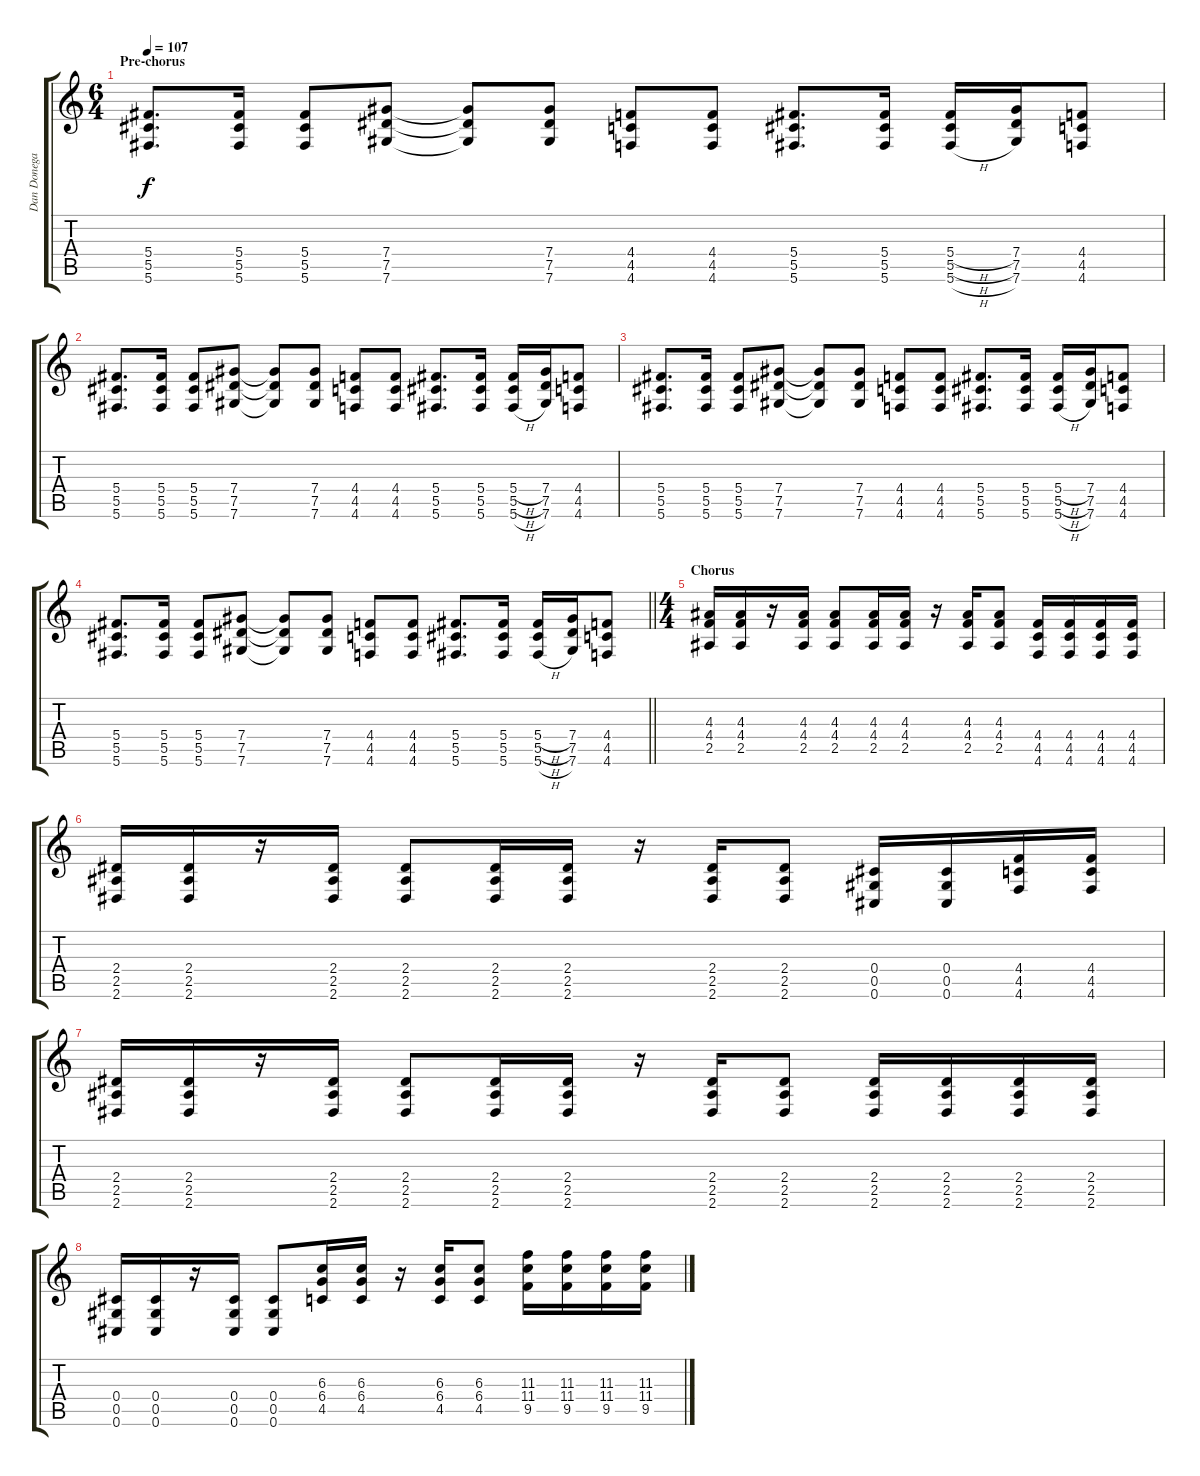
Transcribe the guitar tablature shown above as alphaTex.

\track ("Dan Donegan 2" "Dan Donega") {instrument distortionguitar}
\staff {score tabs}
\tuning (Eb4 Bb3 Gb3 Db3 Ab2 Db2) {hide}
\ts (6 4)
\section ("" "Pre-chorus")
\tempo 107
\clef g2
\ks c
(5.4 5.5 5.6).8{d dy f} (5.4 5.5 5.6).16 (5.4 5.5 5.6).8 (7.4 7.5 7.6).8 (7.4{t} 7.5{t} 7.6{t}).8 (7.4 7.5 7.6).8 (4.4 4.5 4.6).8 (4.4 4.5 4.6).8 (5.4 5.5 5.6).8{d} (5.4 5.5 5.6).16 (5.4{h} 5.5{h} 5.6{h}).16 (7.4 7.5 7.6).16 (4.4 4.5 4.6).8 |
(5.4 5.5 5.6).8{d} (5.4 5.5 5.6).16 (5.4 5.5 5.6).8 (7.4 7.5 7.6).8 (7.4{t} 7.5{t} 7.6{t}).8 (7.4 7.5 7.6).8 (4.4 4.5 4.6).8 (4.4 4.5 4.6).8 (5.4 5.5 5.6).8{d} (5.4 5.5 5.6).16 (5.4{h} 5.5{h} 5.6{h}).16 (7.4 7.5 7.6).16 (4.4 4.5 4.6).8 |
(5.4 5.5 5.6).8{d} (5.4 5.5 5.6).16 (5.4 5.5 5.6).8 (7.4 7.5 7.6).8 (7.4{t} 7.5{t} 7.6{t}).8 (7.4 7.5 7.6).8 (4.4 4.5 4.6).8 (4.4 4.5 4.6).8 (5.4 5.5 5.6).8{d} (5.4 5.5 5.6).16 (5.4{h} 5.5{h} 5.6{h}).16 (7.4 7.5 7.6).16 (4.4 4.5 4.6).8 |
\barLineRight lightlight
(5.4 5.5 5.6).8{d} (5.4 5.5 5.6).16 (5.4 5.5 5.6).8 (7.4 7.5 7.6).8 (7.4{t} 7.5{t} 7.6{t}).8 (7.4 7.5 7.6).8 (4.4 4.5 4.6).8 (4.4 4.5 4.6).8 (5.4 5.5 5.6).8{d} (5.4 5.5 5.6).16 (5.4{h} 5.5{h} 5.6{h}).16 (7.4 7.5 7.6).16 (4.4 4.5 4.6).8 |
\ts (4 4)
\section ("" "Chorus")
(4.3 4.4 2.5).16 (4.3 4.4 2.5).16 r.16 (4.3 4.4 2.5).16 (4.3 4.4 2.5).8 (4.3 4.4 2.5).16 (4.3 4.4 2.5).16 r.16 (4.3 4.4 2.5).16 (4.3 4.4 2.5).8 (4.4 4.5 4.6).16 (4.4 4.5 4.6).16 (4.4 4.5 4.6).16 (4.4 4.5 4.6).16 |
(2.4 2.5 2.6).16 (2.4 2.5 2.6).16 r.16 (2.4 2.5 2.6).16 (2.4 2.5 2.6).8 (2.4 2.5 2.6).16 (2.4 2.5 2.6).16 r.16 (2.4 2.5 2.6).16 (2.4 2.5 2.6).8 (0.4 0.5 0.6).16 (0.4 0.5 0.6).16 (4.4 4.5 4.6).16 (4.4 4.5 4.6).16 |
(2.4 2.5 2.6).16 (2.4 2.5 2.6).16 r.16 (2.4 2.5 2.6).16 (2.4 2.5 2.6).8 (2.4 2.5 2.6).16 (2.4 2.5 2.6).16 r.16 (2.4 2.5 2.6).16 (2.4 2.5 2.6).8 (2.4 2.5 2.6).16 (2.4 2.5 2.6).16 (2.4 2.5 2.6).16 (2.4 2.5 2.6).16 |
(0.4 0.5 0.6).16 (0.4 0.5 0.6).16 r.16 (0.4 0.5 0.6).16 (0.4 0.5 0.6).8 (6.3 6.4 4.5).16 (6.3 6.4 4.5).16 r.16 (6.3 6.4 4.5).16 (6.3 6.4 4.5).8 (11.3 11.4 9.5).16 (11.3 11.4 9.5).16 (11.3 11.4 9.5).16 (11.3 11.4 9.5).16
